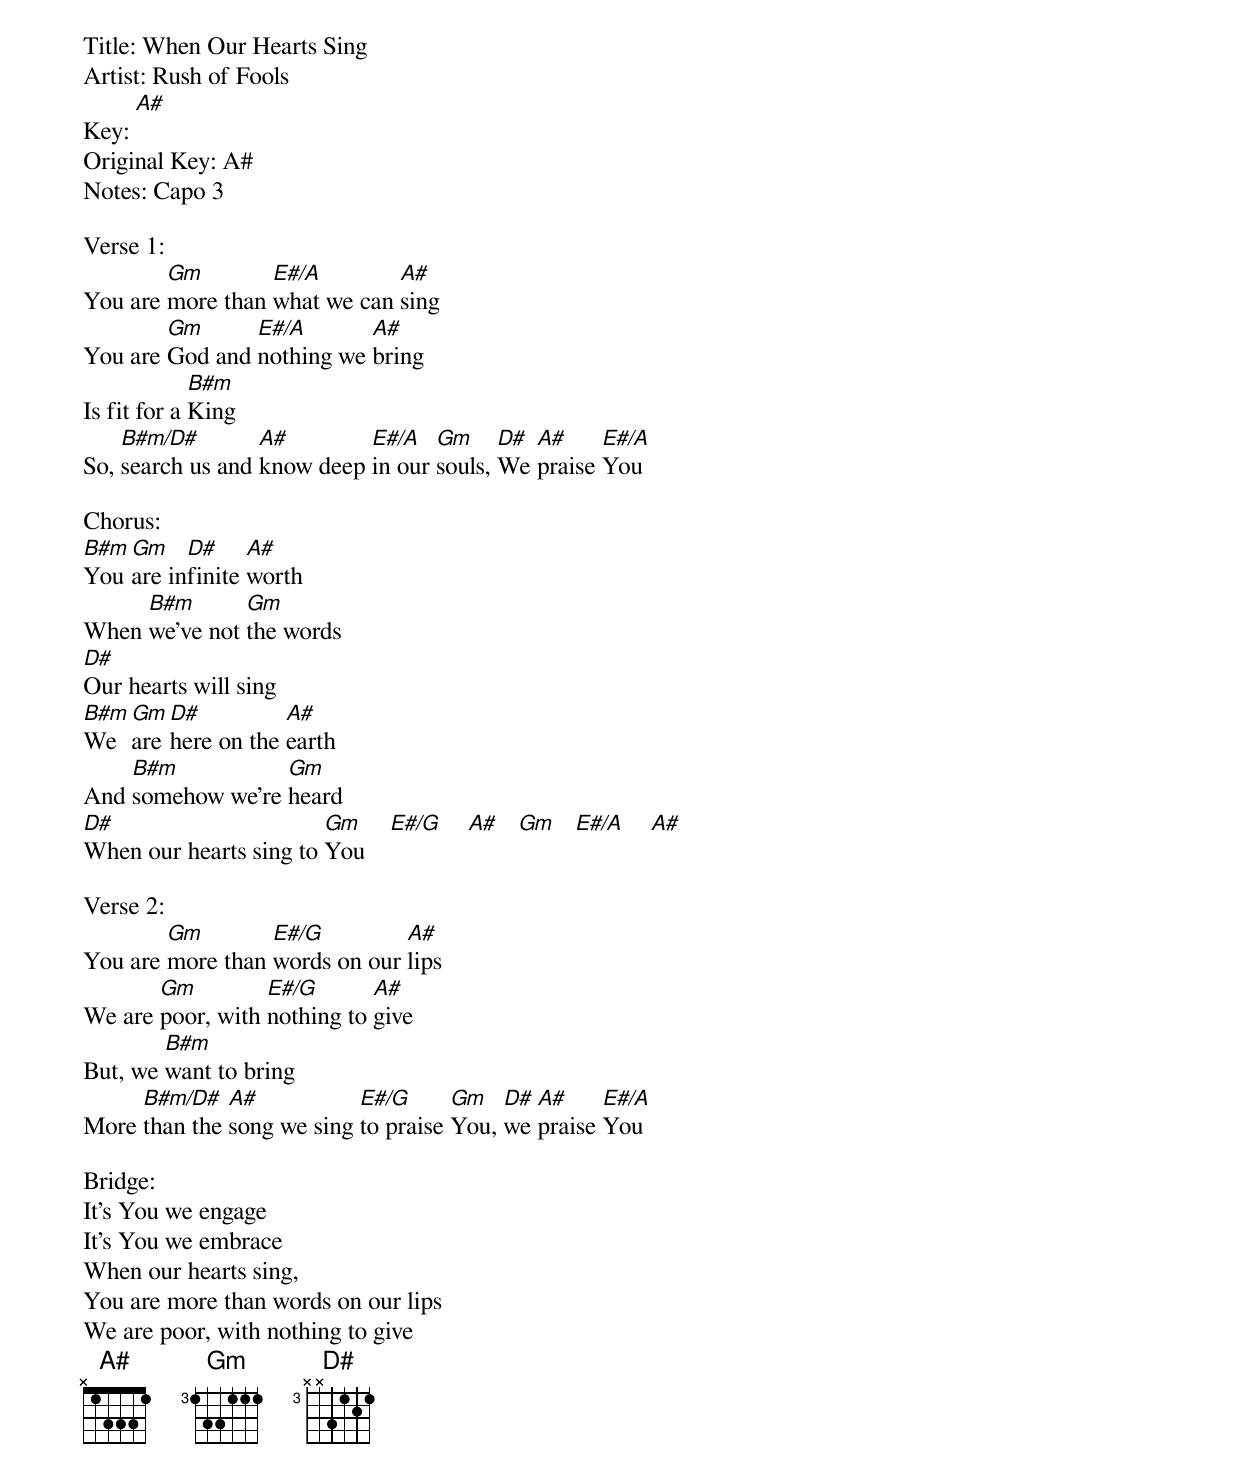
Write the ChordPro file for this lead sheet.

Title: When Our Hearts Sing
Artist: Rush of Fools
Key: [A#]
Original Key: A#
Notes: Capo 3

Verse 1:
You are [Gm]more than [E#/A]what we can [A#]sing
You are [Gm]God and [E#/A]nothing we [A#]bring
Is fit for a [B#m]King
So, [B#m/D#]search us and [A#]know deep [E#/A]in our [Gm]souls, [D#]We [A#]praise [E#/A]You

Chorus:
[B#m]You [Gm]are in[D#]finite [A#]worth
When [B#m]we've not [Gm]the words
[D#]Our hearts will sing
[B#m]We [Gm]are [D#]here on the [A#]earth
And [B#m]somehow we're [Gm]heard
[D#]When our hearts sing to [Gm]You    [E#/G]    [A#]   [Gm]   [E#/A]    [A#]

Verse 2:
You are [Gm]more than [E#/G]words on our [A#]lips
We are [Gm]poor, with [E#/G]nothing to [A#]give
But, we [B#m]want to bring
More [B#m/D#]than the [A#]song we sing [E#/G]to praise [Gm]You, [D#]we [A#]praise [E#/A]You

Bridge:
It's You we engage
It's You we embrace
When our hearts sing,
You are more than words on our lips
We are poor, with nothing to give
